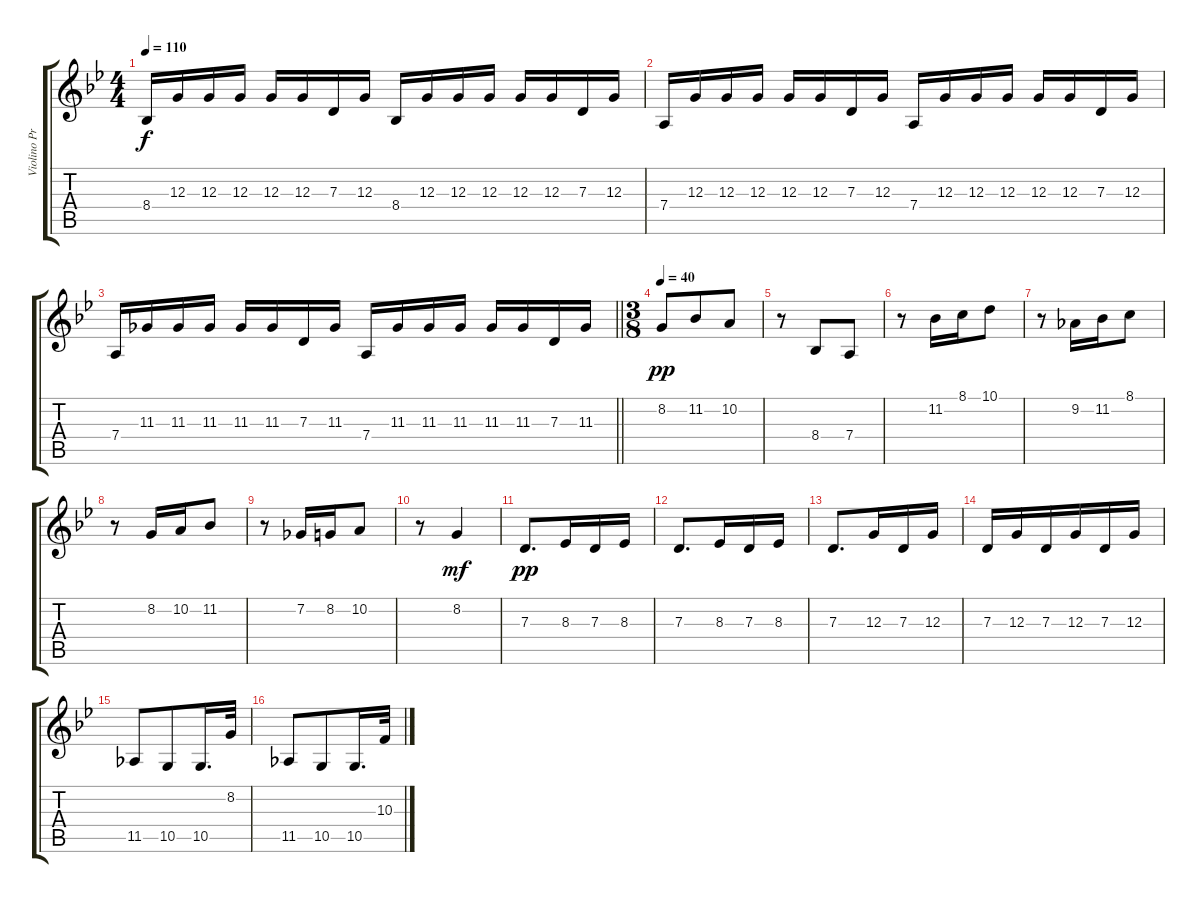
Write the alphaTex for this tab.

\track ("Violino Principale" "Violino Pr") {instrument violin}
\staff {score tabs}
\tuning (E4 B3 G3 D3 A2 E2) {hide}
\ts (4 4)
\tempo 110
\clef g2
\ks bb
8.4.16{dy f} 12.3.16 12.3.16 12.3.16 12.3.16 12.3.16 7.3.16 12.3.16 8.4.16 12.3.16 12.3.16 12.3.16 12.3.16 12.3.16 7.3.16 12.3.16 |
7.4.16 12.3.16 12.3.16 12.3.16 12.3.16 12.3.16 7.3.16 12.3.16 7.4.16 12.3.16 12.3.16 12.3.16 12.3.16 12.3.16 7.3.16 12.3.16 |
\barLineRight lightlight
7.4.16 11.3.16 11.3.16 11.3.16 11.3.16 11.3.16 7.3.16 11.3.16 7.4.16 11.3.16 11.3.16 11.3.16 11.3.16 11.3.16 7.3.16 11.3.16 |
\ts (3 8)
\tempo 40
8.2.8{dy pp} 11.2.8 10.2.8 |
r.8 8.4.8 7.4.8 |
r.8 11.2.16 8.1.16 10.1.8 |
r.8 9.2.16 11.2.16 8.1.8 |
r.8 8.2.16 10.2.16 11.2.8 |
r.8 7.2.16 8.2.16 10.2.8 |
r.8 8.2.4{dy mf} |
7.3.8{d dy pp} 8.3.16 7.3.16 8.3.16 |
7.3.8{d} 8.3.16 7.3.16 8.3.16 |
7.3.8{d} 12.3.16 7.3.16 12.3.16 |
7.3.16 12.3.16 7.3.16 12.3.16 7.3.16 12.3.16 |
11.5.8 10.5.8 10.5.16{d} 8.2.32 |
11.5.8 10.5.8 10.5.16{d} 10.3.32
